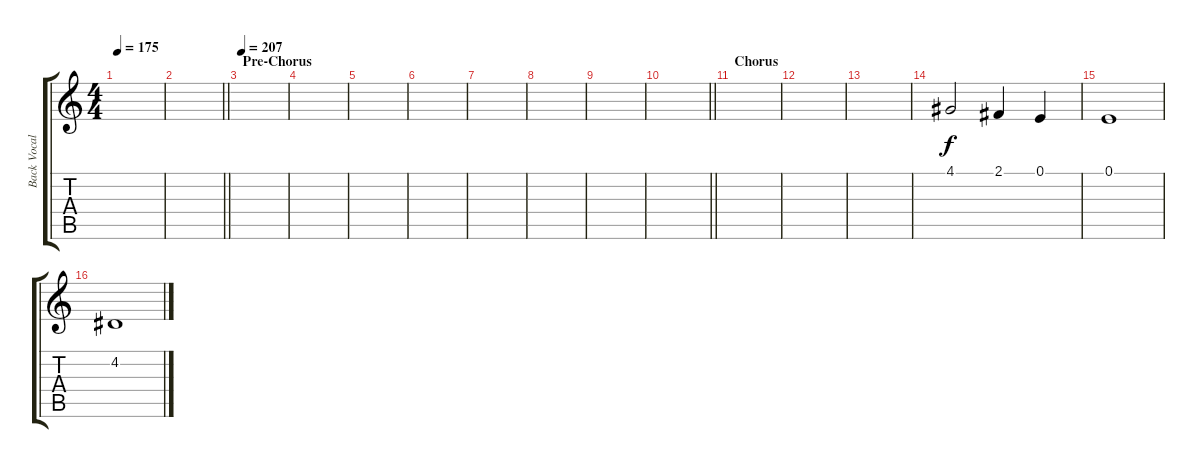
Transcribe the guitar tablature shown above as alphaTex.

\track ("Back Vocals" "Back Vocal") {instrument tenorsax}
\staff {score tabs}
\tuning (E4 B3 G3 D3 A2 E2) {hide}
\ts (4 4)
\tempo 175
\clef g2
\ks c
|
\barLineRight lightlight
|
\section ("" "Pre-Chorus")
\tempo 207
|
|
|
|
|
|
|
\barLineRight lightlight
|
\section ("" "Chorus")
|
|
|
4.1.2 2.1.4 0.1.4 |
0.1.1 |
4.2.1
